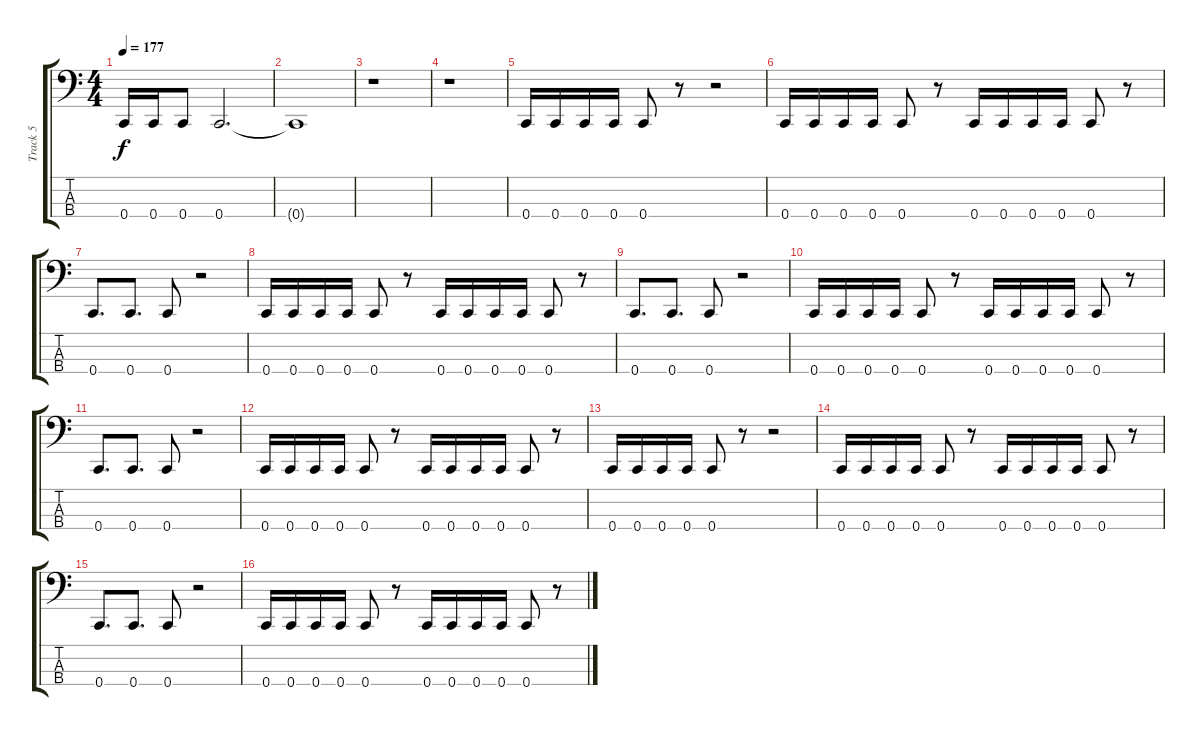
\track ("Track 5" "Track 5") {instrument electricbasspick}
\staff {score tabs}
\tuning (F2 C2 G1 C1) {hide}
\ts (4 4)
\tempo 177
\clef f4
\ks c
0.4.16{dy f} 0.4.16 0.4.8 0.4.2{d} |
0.4{t}.1 |
r.1 |
r.1 |
0.4.16 0.4.16 0.4.16 0.4.16 0.4.8 r.8 r.2 |
0.4.16 0.4.16 0.4.16 0.4.16 0.4.8 r.8 0.4.16 0.4.16 0.4.16 0.4.16 0.4.8 r.8 |
0.4.8{d} 0.4.8{d} 0.4.8 r.2 |
0.4.16 0.4.16 0.4.16 0.4.16 0.4.8 r.8 0.4.16 0.4.16 0.4.16 0.4.16 0.4.8 r.8 |
0.4.8{d} 0.4.8{d} 0.4.8 r.2 |
0.4.16 0.4.16 0.4.16 0.4.16 0.4.8 r.8 0.4.16 0.4.16 0.4.16 0.4.16 0.4.8 r.8 |
0.4.8{d} 0.4.8{d} 0.4.8 r.2 |
0.4.16 0.4.16 0.4.16 0.4.16 0.4.8 r.8 0.4.16 0.4.16 0.4.16 0.4.16 0.4.8 r.8 |
0.4.16 0.4.16 0.4.16 0.4.16 0.4.8 r.8 r.2 |
0.4.16 0.4.16 0.4.16 0.4.16 0.4.8 r.8 0.4.16 0.4.16 0.4.16 0.4.16 0.4.8 r.8 |
0.4.8{d} 0.4.8{d} 0.4.8 r.2 |
0.4.16 0.4.16 0.4.16 0.4.16 0.4.8 r.8 0.4.16 0.4.16 0.4.16 0.4.16 0.4.8 r.8
